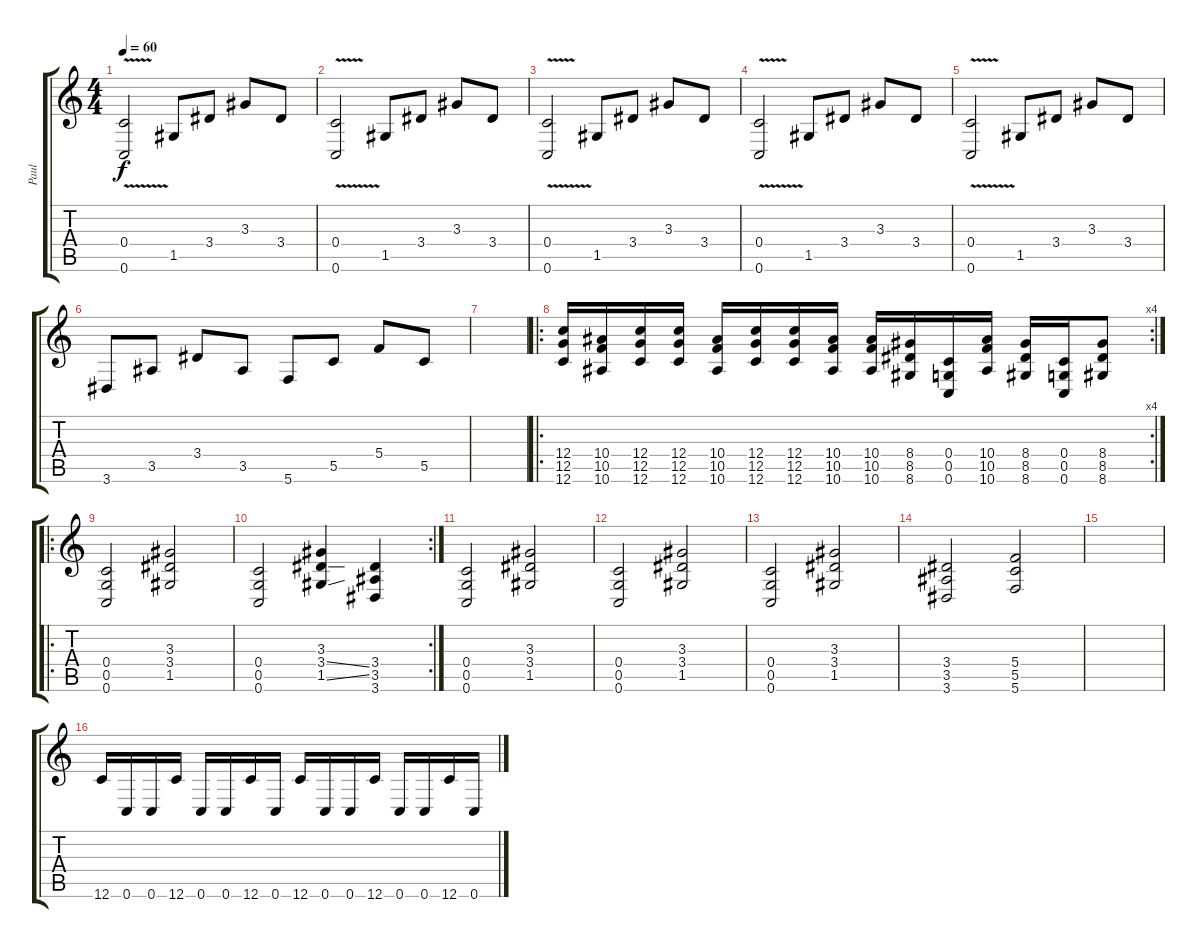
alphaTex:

\track ("Paul" "Paul") {instrument acousticguitarnylon}
\staff {score tabs}
\tuning (D4 A3 F3 C3 G2 C2) {hide}
\ts (4 4)
\tempo 60
\clef g2
\ks c
(0.4{v} 0.6{v}).2{dy f} 1.5.8 3.4.8 3.3.8 3.4.8 |
(0.4{v} 0.6{v}).2 1.5.8 3.4.8 3.3.8 3.4.8 |
(0.4{v} 0.6{v}).2 1.5.8 3.4.8 3.3.8 3.4.8 |
(0.4{v} 0.6{v}).2 1.5.8 3.4.8 3.3.8 3.4.8 |
(0.4{v} 0.6{v}).2 1.5.8 3.4.8 3.3.8 3.4.8 |
3.6.8 3.5.8 3.4.8 3.5.8 5.6.8 5.5.8 5.4.8 5.5.8 |
|
\ro
\rc 4
(12.4 12.5 12.6).16{instrument distortionguitar} (10.4 10.5 10.6).16 (12.4 12.5 12.6).16 (12.4 12.5 12.6).16 (10.4 10.5 10.6).16 (12.4 12.5 12.6).16 (12.4 12.5 12.6).16 (10.4 10.5 10.6).16 (10.4 10.5 10.6).16 (8.4 8.5 8.6).16 (0.4 0.5 0.6).16 (10.4 10.5 10.6).16 (8.4 8.5 8.6).16 (0.4 0.5 0.6).16 (8.4 8.5 8.6).8 |
\ro
(0.4 0.5 0.6).2{instrument distortionguitar} (3.3 3.4 1.5).2 |
\rc 2
(0.4 0.5 0.6).2{instrument overdrivenguitar} (3.3 3.4{ss} 1.5{ss}).4 (3.4 3.5 3.6).4 |
(0.4 0.5 0.6).2{instrument distortionguitar} (3.3 3.4 1.5).2 |
(0.4 0.5 0.6).2{instrument distortionguitar} (3.3 3.4 1.5).2 |
(0.4 0.5 0.6).2{instrument distortionguitar} (3.3 3.4 1.5).2 |
(3.4 3.5 3.6).2{instrument overdrivenguitar} (5.4 5.5 5.6).2 |
|
12.6.16{instrument overdrivenguitar} 0.6.16 0.6.16 12.6.16 0.6.16 0.6.16 12.6.16 0.6.16 12.6.16 0.6.16 0.6.16 12.6.16 0.6.16 0.6.16 12.6.16 0.6.16
